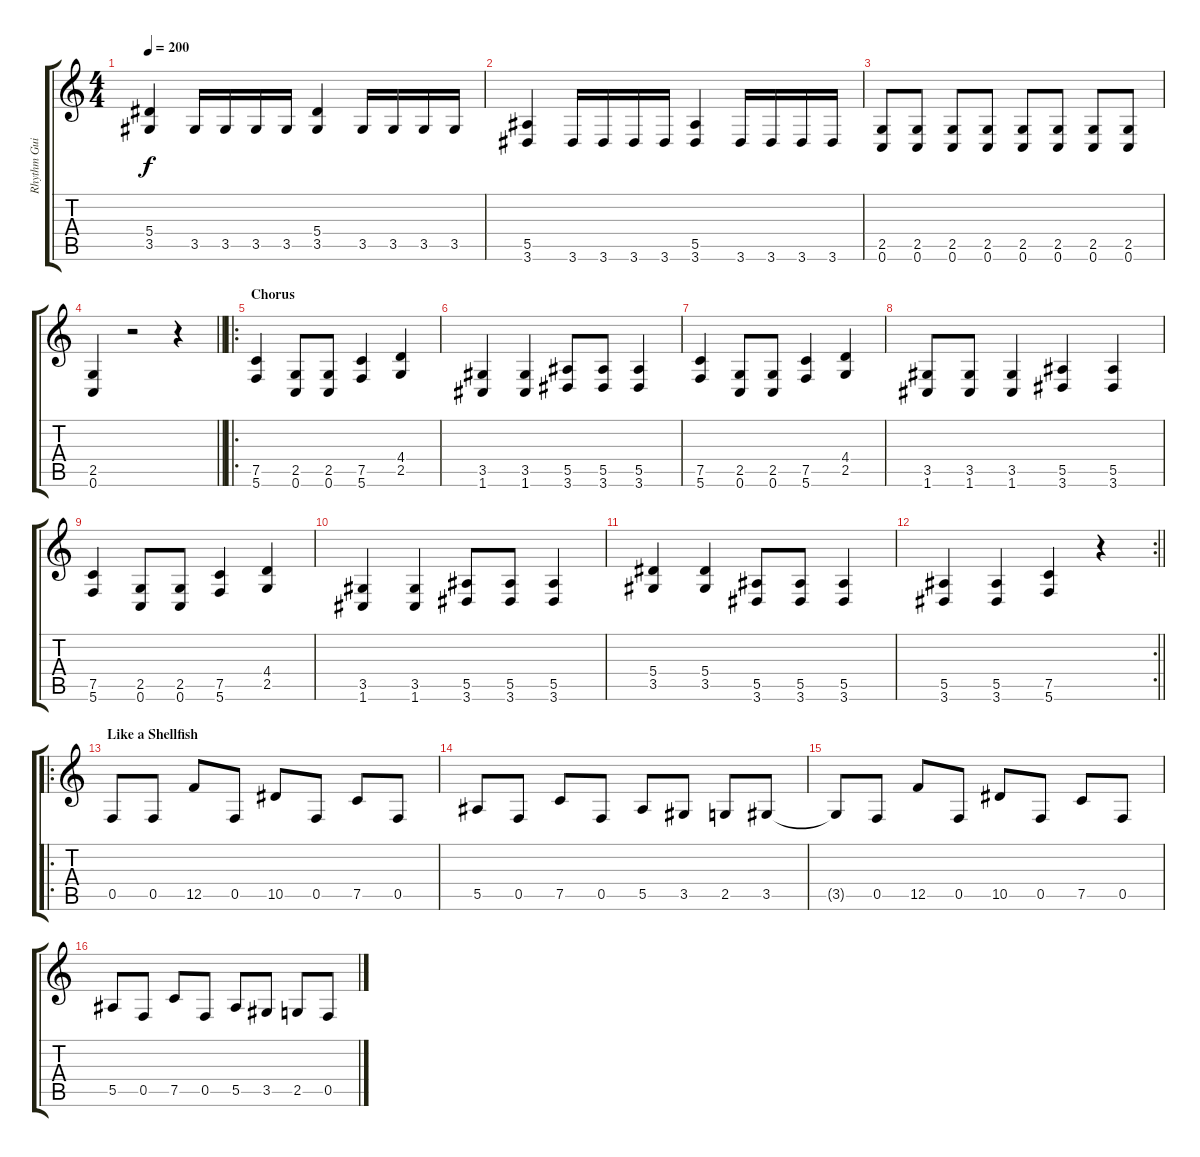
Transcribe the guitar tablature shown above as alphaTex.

\track ("Rhythm Guitar" "Rhythm Gui") {instrument distortionguitar}
\staff {score tabs}
\tuning (C4 G3 Eb3 Bb2 F2 C2) {hide}
\ts (4 4)
\tempo 200
\clef g2
\ks c
(5.4 3.5).4{dy f} 3.5.16 3.5.16 3.5.16 3.5.16 (5.4 3.5).4 3.5.16 3.5.16 3.5.16 3.5.16 |
(5.5 3.6).4 3.6.16 3.6.16 3.6.16 3.6.16 (5.5 3.6).4 3.6.16 3.6.16 3.6.16 3.6.16 |
(2.5 0.6).8 (2.5 0.6).8 (2.5 0.6).8 (2.5 0.6).8 (2.5 0.6).8 (2.5 0.6).8 (2.5 0.6).8 (2.5 0.6).8 |
\barLineRight lightlight
(2.5 0.6).4 r.2 r.4 |
\ro
\section ("" "Chorus")
(7.5 5.6).4 (2.5 0.6).8 (2.5 0.6).8 (7.5 5.6).4 (4.4 2.5).4 |
(3.5 1.6).4 (3.5 1.6).4 (5.5 3.6).8 (5.5 3.6).8 (5.5 3.6).4 |
(7.5 5.6).4 (2.5 0.6).8 (2.5 0.6).8 (7.5 5.6).4 (4.4 2.5).4 |
(3.5 1.6).8 (3.5 1.6).8 (3.5 1.6).4 (5.5 3.6).4 (5.5 3.6).4 |
(7.5 5.6).4 (2.5 0.6).8 (2.5 0.6).8 (7.5 5.6).4 (4.4 2.5).4 |
(3.5 1.6).4 (3.5 1.6).4 (5.5 3.6).8 (5.5 3.6).8 (5.5 3.6).4 |
(5.4 3.5).4 (5.4 3.5).4 (5.5 3.6).8 (5.5 3.6).8 (5.5 3.6).4 |
\rc 2
\barLineRight lightlight
(5.5 3.6).4 (5.5 3.6).4 (7.5 5.6).4 r.4 |
\ro
\section ("" "Like a Shellfish")
0.5.8 0.5.8 12.5.8 0.5.8 10.5.8 0.5.8 7.5.8 0.5.8 |
5.5.8 0.5.8 7.5.8 0.5.8 5.5.8 3.5.8 2.5.8 3.5.8 |
3.5{t}.8 0.5.8 12.5.8 0.5.8 10.5.8 0.5.8 7.5.8 0.5.8 |
5.5.8 0.5.8 7.5.8 0.5.8 5.5.8 3.5.8 2.5.8 0.5.8
